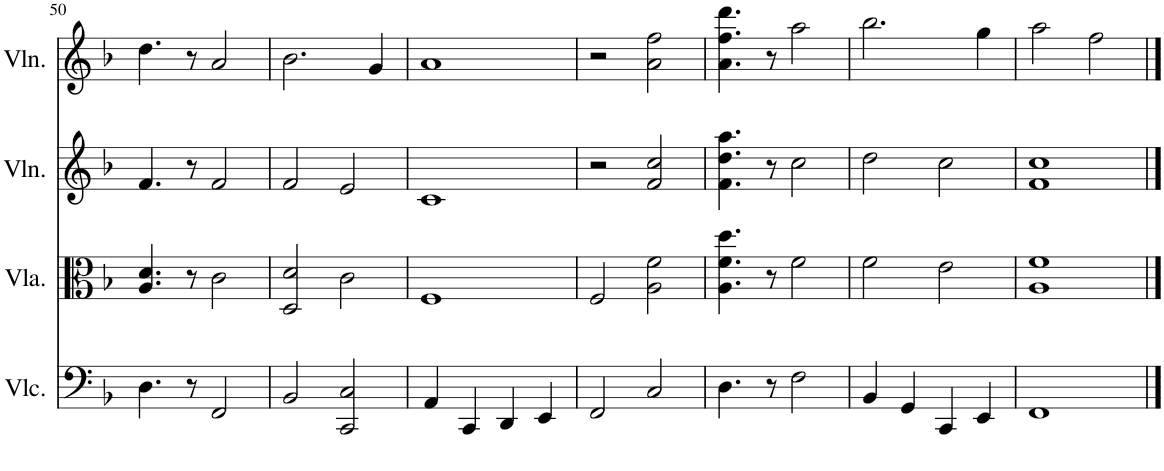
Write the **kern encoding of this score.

**kern	**kern	**kern	**kern
*part4	*part3	*part2	*part1
*staff4	*staff3	*staff2	*staff1
*I"Violoncello	*I"Viola	*I"Violin	*I"Violin
*I'Vlc.	*I'Vla.	*I'Vln.	*I'Vln.
!!LO:PB:g=z
*clefF4	*clefC3	*clefG2	*clefG2
*k[b-]	*k[b-]	*k[b-]	*k[b-]
*M4/4	*M4/4	*M4/4	*M4/4
=50	=50	=50	=50
4.D\	4.A/ 4.d/	4.f/	4.dd\
8r	8r	8r	8r
2FF/	2c\	2f/	2a/
=51	=51	=51	=51
2BB-/	2D/ 2d/	2f/	2.b-\
2CC/ 2C/	2c\	2e/	.
.	.	.	4g/
=52	=52	=52	=52
4AA/	1F	1c	1a
4CC/	.	.	.
4DD/	.	.	.
4EE/	.	.	.
=53	=53	=53	=53
2FF/	2F/	2r	2r
2C/	2A\ 2f\	2f/ 2cc/	2a\ 2ff\
=54	=54	=54	=54
4.D\	4.A\ 4.f\ 4.dd\	4.f\ 4.dd\ 4.aa\	4.a\ 4.ff\ 4.ddd\
8r	8r	8r	8r
2F\	2f\	2cc\	2aa\
=55	=55	=55	=55
4BB-/	2f\	2dd\	2.bb-\
4GG/	.	.	.
4CC/	2e\	2cc\	.
4EE/	.	.	4gg\
=56	=56	=56	=56
1FF	1A 1f	1f 1cc	2aa\
.	.	.	2ff\
==	==	==	==
*-	*-	*-	*-
